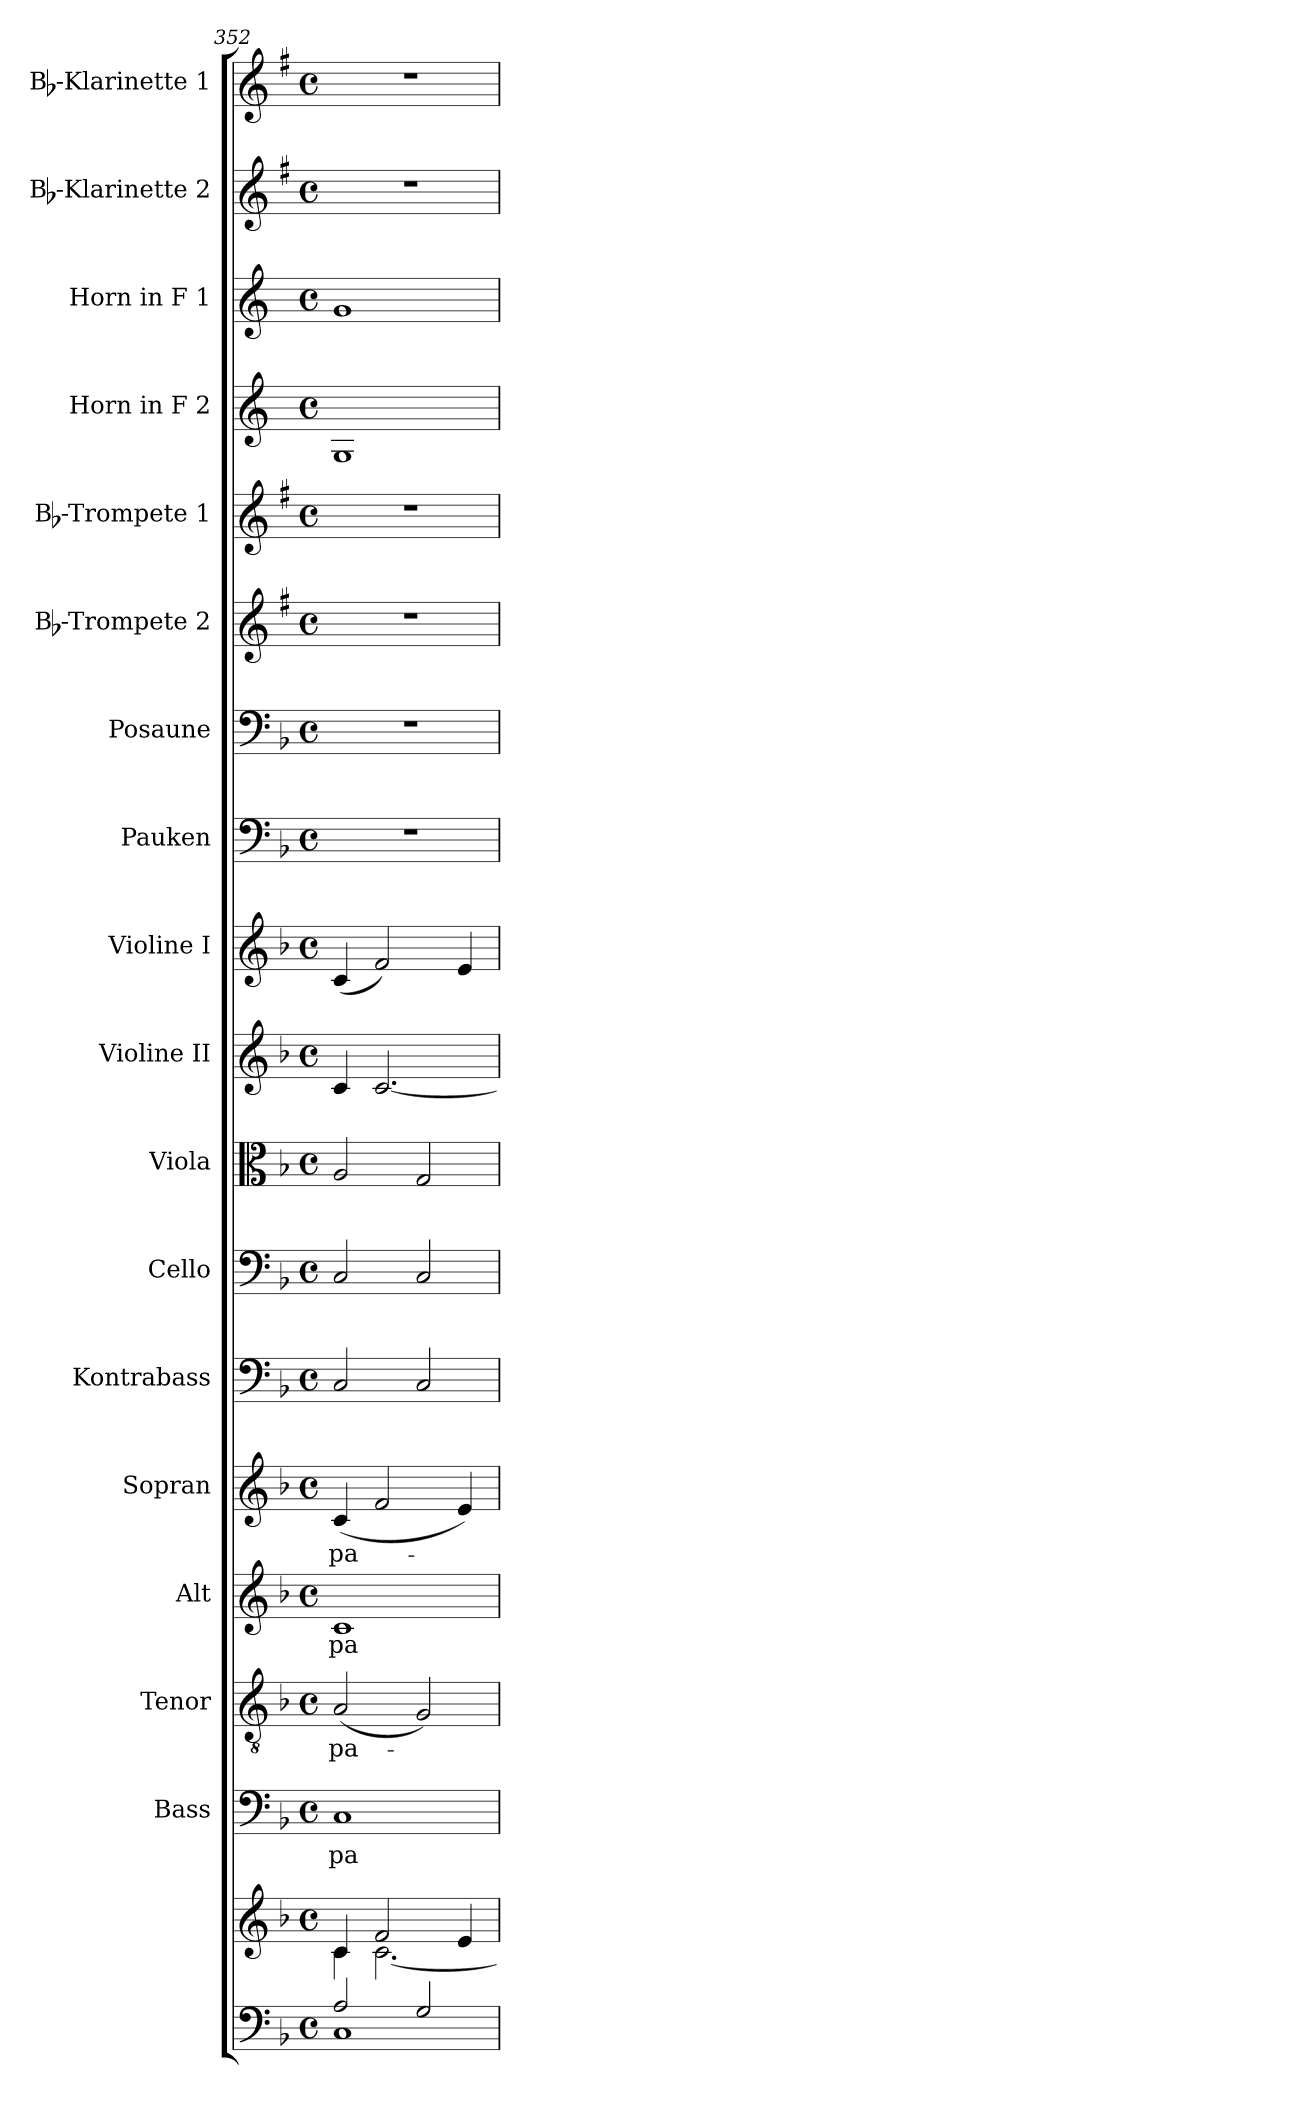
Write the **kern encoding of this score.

**kern	**kern	**kern	**text	**kern	**text	**kern	**text	**kern	**text	**kern	**kern	**kern	**kern	**kern	**kern	**kern	**kern	**kern	**kern	**kern	**kern	**kern
*part18	*part18	*part17	*part17	*part16	*part16	*part15	*part15	*part14	*part14	*part13	*part12	*part11	*part10	*part9	*part8	*part7	*part6	*part5	*part4	*part3	*part2	*part1
*staff19	*staff18	*staff17	*staff17	*staff16	*staff16	*staff15	*staff15	*staff14	*staff14	*staff13	*staff12	*staff11	*staff10	*staff9	*staff8	*staff7	*staff6	*staff5	*staff4	*staff3	*staff2	*staff1
*	*	*I"Bass	*	*I"Tenor	*	*I"Alt	*	*I"Sopran	*	*I"Kontrabass	*I"Cello	*I"Viola	*I"Violine II	*I"Violine I	*I"Pauken	*I"Posaune	*I"Bb-Trompete 2	*I"Bb-Trompete 1	*I"Horn in F 2	*I"Horn in F 1	*I"Bb-Klarinette 2	*I"Bb-Klarinette 1
*	*	*I'B.	*	*I'T.	*	*I'A.	*	*I'S.	*	*I'Kb.	*	*I'Vla.	*I'Vl. II	*I'Vl. I	*I'Pk.	*I'Pos.	*I'Bb Trp. 2	*I'Bb Trp. 1	*	*	*I'Bb Kl. 2	*I'Bb Kl. 1
!!LO:PB:g=z
*clefF4	*clefG2	*clefF4	*	*clefGv2	*	*clefG2	*	*clefG2	*	*clefF4	*clefF4	*clefC3	*clefG2	*clefG2	*clefF4	*clefF4	*clefG2	*clefG2	*clefG2	*clefG2	*clefG2	*clefG2
*	*	*	*	*	*	*	*	*	*	*ITrd7c12	*	*	*	*	*	*	*ITrd1c2	*ITrd1c2	*ITrd4c7	*ITrd4c7	*ITrd1c2	*ITrd1c2
*k[b-]	*k[b-]	*k[b-]	*	*k[b-]	*	*k[b-]	*	*k[b-]	*	*k[b-]	*k[b-]	*k[b-]	*k[b-]	*k[b-]	*k[b-]	*k[b-]	*k[b-]	*k[b-]	*k[b-]	*k[b-]	*k[b-]	*k[b-]
*F:	*F:	*F:	*	*F:	*	*F:	*	*F:	*	*F:	*F:	*F:	*F:	*F:	*F:	*F:	*F:	*F:	*F:	*F:	*F:	*F:
*M4/4	*M4/4	*M4/4	*	*M4/4	*	*M4/4	*	*M4/4	*	*M4/4	*M4/4	*M4/4	*M4/4	*M4/4	*M4/4	*M4/4	*M4/4	*M4/4	*M4/4	*M4/4	*M4/4	*M4/4
*met(c)	*met(c)	*met(c)	*	*met(c)	*	*met(c)	*	*met(c)	*	*met(c)	*met(c)	*met(c)	*met(c)	*met(c)	*met(c)	*met(c)	*met(c)	*met(c)	*met(c)	*met(c)	*met(c)	*met(c)
=352	=352	=352	=352	=352	=352	=352	=352	=352	=352	=352	=352	=352	=352	=352	=352	=352	=352	=352	=352	=352	=352	=352
*^	*^	*	*	*	*	*	*	*	*	*	*	*	*	*	*	*	*	*	*	*	*	*
!	!	!	!	!	!LO:LY:b	!	!LO:LY:b	!	!LO:LY:b	!	!LO:LY:b	!	!	!	!	!	!	!	!	!	!	!	!	!
2A/	1C	4c/	4c\	1C	pa-	(<2A/	pa-	1c	pa-	(<4c/	pa-	2CC/	2C/	2A/	4c/	(<4c/	1r	1r	1r	1r	1C	1c	1r	1r
.	.	2f/	[<2.c\	.	.	.	.	.	.	2f/	.	.	.	.	[2.c/	2f/)	.	.	.	.	.	.	.	.
2G/	.	.	.	.	.	2G/)	.	.	.	.	.	2CC/	2C/	2G/	.	.	.	.	.	.	.	.	.	.
.	.	4e/	.	.	.	.	.	.	.	4e/)	.	.	.	.	.	4e/	.	.	.	.	.	.	.	.
*v	*v	*	*	*	*	*	*	*	*	*	*	*	*	*	*	*	*	*	*	*	*	*	*	*
*	*v	*v	*	*	*	*	*	*	*	*	*	*	*	*	*	*	*	*	*	*	*	*	*
=	=	=	=	=	=	=	=	=	=	=	=	=	=	=	=	=	=	=	=	=	=	=
*-	*-	*-	*-	*-	*-	*-	*-	*-	*-	*-	*-	*-	*-	*-	*-	*-	*-	*-	*-	*-	*-	*-
